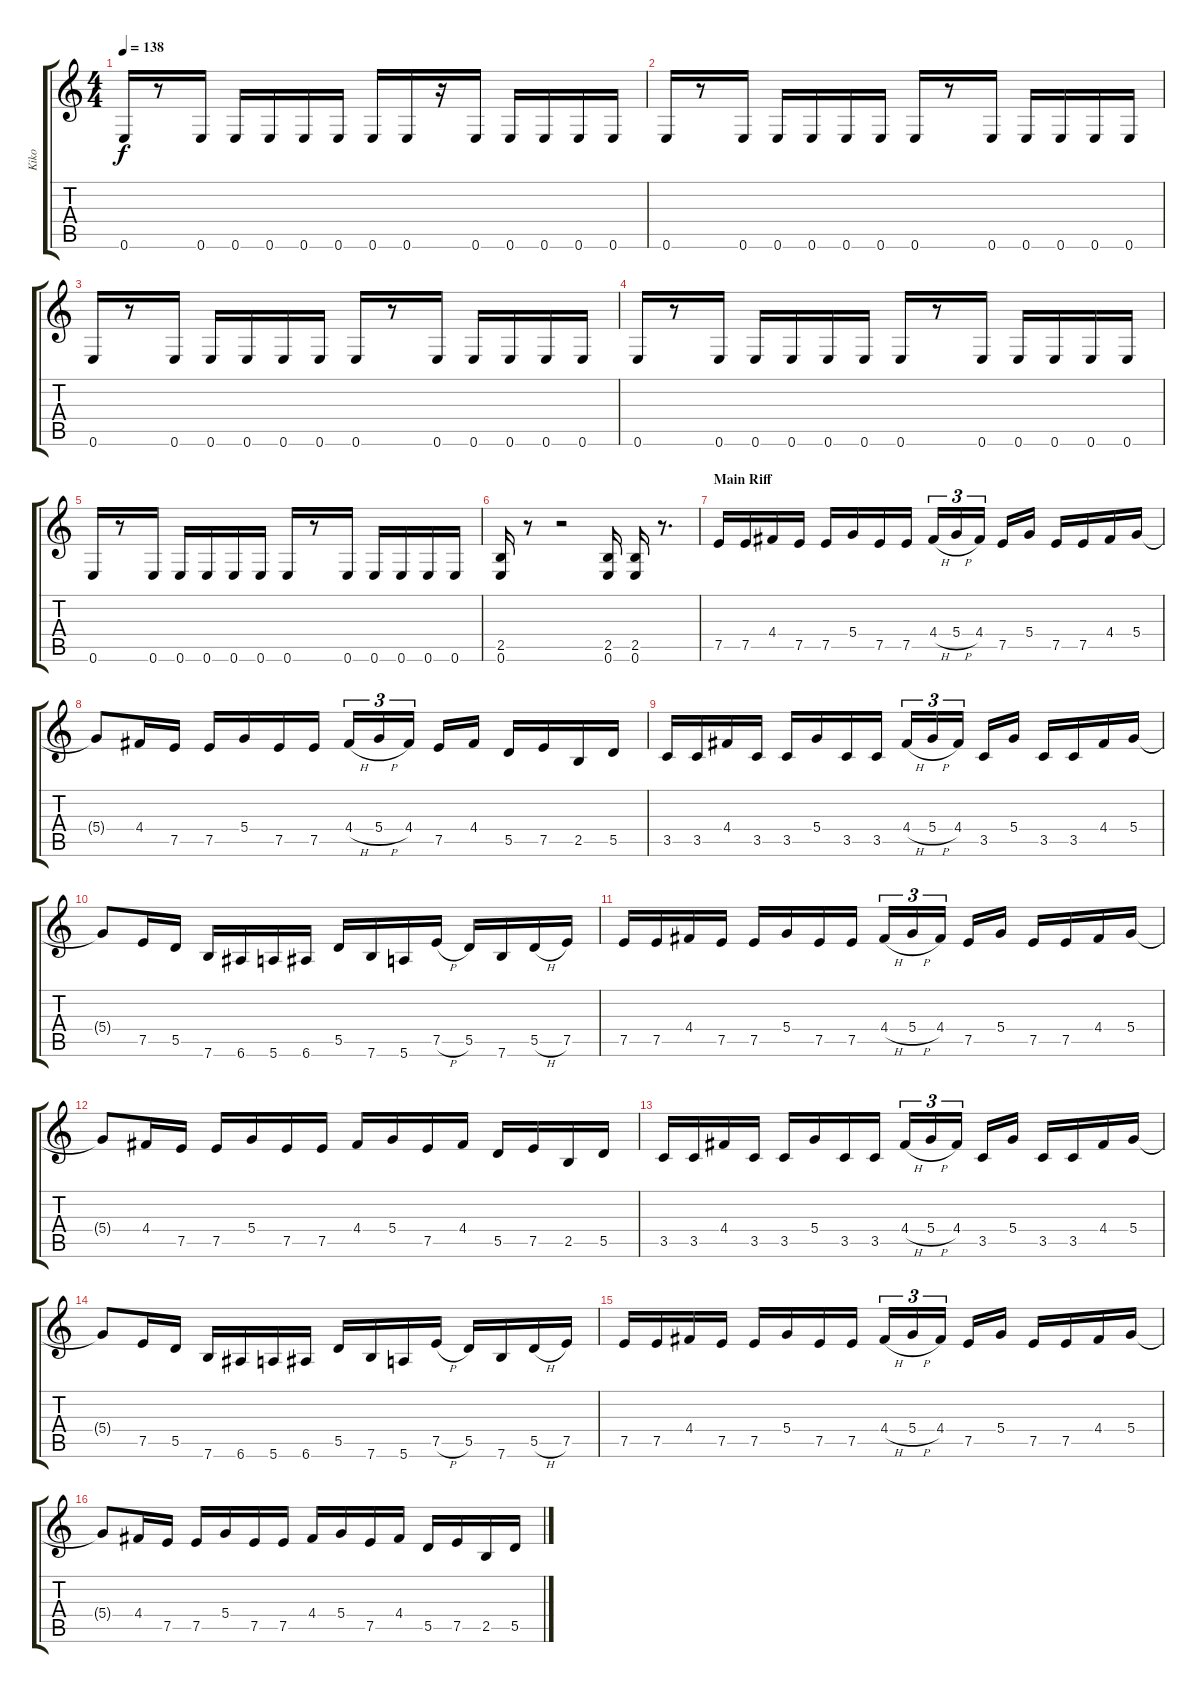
\track ("Kiko" "Kiko") {instrument distortionguitar}
\staff {score tabs}
\tuning (E4 B3 G3 D3 A2 E2) {hide}
\ts (4 4)
\tempo 138
\clef g2
\ks c
0.6.16{dy f} r.8 0.6.16 0.6.16 0.6.16 0.6.16 0.6.16 0.6.16 0.6.16 r.16 0.6.16 0.6.16 0.6.16 0.6.16 0.6.16 |
0.6.16 r.8 0.6.16 0.6.16 0.6.16 0.6.16 0.6.16 0.6.16 r.8 0.6.16 0.6.16 0.6.16 0.6.16 0.6.16 |
0.6.16 r.8 0.6.16 0.6.16 0.6.16 0.6.16 0.6.16 0.6.16 r.8 0.6.16 0.6.16 0.6.16 0.6.16 0.6.16 |
0.6.16 r.8 0.6.16 0.6.16 0.6.16 0.6.16 0.6.16 0.6.16 r.8 0.6.16 0.6.16 0.6.16 0.6.16 0.6.16 |
0.6.16 r.8 0.6.16 0.6.16 0.6.16 0.6.16 0.6.16 0.6.16 r.8 0.6.16 0.6.16 0.6.16 0.6.16 0.6.16 |
(2.5 0.6).16 r.8 r.2 (2.5 0.6).16 (2.5 0.6).16 r.8{d} |
\section ("" "Main Riff")
7.5.16 7.5.16 4.4.16 7.5.16 7.5.16 5.4.16 7.5.16 7.5.16 4.4{h}.16{tu (3 2)} 5.4{h}.16{tu (3 2)} 4.4.16{tu (3 2)} 7.5.16 5.4.16 7.5.16 7.5.16 4.4.16 5.4.16 |
5.4{t}.8 4.4.16 7.5.16 7.5.16 5.4.16 7.5.16 7.5.16 4.4{h}.16{tu (3 2)} 5.4{h}.16{tu (3 2)} 4.4.16{tu (3 2)} 7.5.16 4.4.16 5.5.16 7.5.16 2.5.16 5.5.16 |
3.5.16 3.5.16 4.4.16 3.5.16 3.5.16 5.4.16 3.5.16 3.5.16 4.4{h}.16{tu (3 2)} 5.4{h}.16{tu (3 2)} 4.4.16{tu (3 2)} 3.5.16 5.4.16 3.5.16 3.5.16 4.4.16 5.4.16 |
5.4{t}.8 7.5.16 5.5.16 7.6.16 6.6.16 5.6.16 6.6.16 5.5.16 7.6.16 5.6.16 7.5{h}.16 5.5.16 7.6.16 5.5{h}.16 7.5.16 |
7.5.16 7.5.16 4.4.16 7.5.16 7.5.16 5.4.16 7.5.16 7.5.16 4.4{h}.16{tu (3 2)} 5.4{h}.16{tu (3 2)} 4.4.16{tu (3 2)} 7.5.16 5.4.16 7.5.16 7.5.16 4.4.16 5.4.16 |
5.4{t}.8 4.4.16 7.5.16 7.5.16 5.4.16 7.5.16 7.5.16 4.4.16 5.4.16 7.5.16 4.4.16 5.5.16 7.5.16 2.5.16 5.5.16 |
3.5.16 3.5.16 4.4.16 3.5.16 3.5.16 5.4.16 3.5.16 3.5.16 4.4{h}.16{tu (3 2)} 5.4{h}.16{tu (3 2)} 4.4.16{tu (3 2)} 3.5.16 5.4.16 3.5.16 3.5.16 4.4.16 5.4.16 |
5.4{t}.8 7.5.16 5.5.16 7.6.16 6.6.16 5.6.16 6.6.16 5.5.16 7.6.16 5.6.16 7.5{h}.16 5.5.16 7.6.16 5.5{h}.16 7.5.16 |
7.5.16 7.5.16 4.4.16 7.5.16 7.5.16 5.4.16 7.5.16 7.5.16 4.4{h}.16{tu (3 2)} 5.4{h}.16{tu (3 2)} 4.4.16{tu (3 2)} 7.5.16 5.4.16 7.5.16 7.5.16 4.4.16 5.4.16 |
5.4{t}.8 4.4.16 7.5.16 7.5.16 5.4.16 7.5.16 7.5.16 4.4.16 5.4.16 7.5.16 4.4.16 5.5.16 7.5.16 2.5.16 5.5.16
